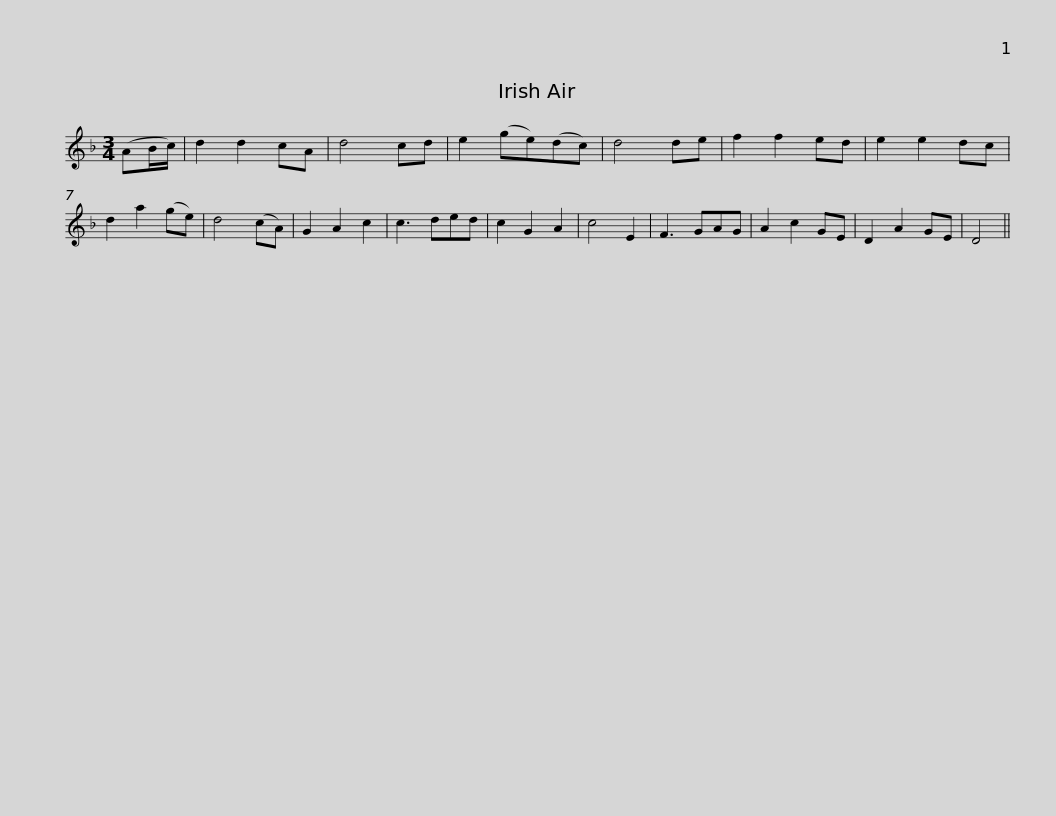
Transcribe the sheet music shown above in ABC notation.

X:1
L:1/8
M:3/4
I:linebreak $
K:Dmin
V:1 treble
V:1
 (AB/c/) | d2 d2 cA | d4 cd | e2 (ge)(dc) | d4 de | %5
 f2 f2 ed | e2 e2 dc | d2 a2 (ge) | d4 (cA) | G2 A2 c2 | %10
 c3 ded |$ c2 G2 A2 | c4 E2 | F3 GAG | A2 c2 GE | %15
 D2 A2 GE | D4 || %17
